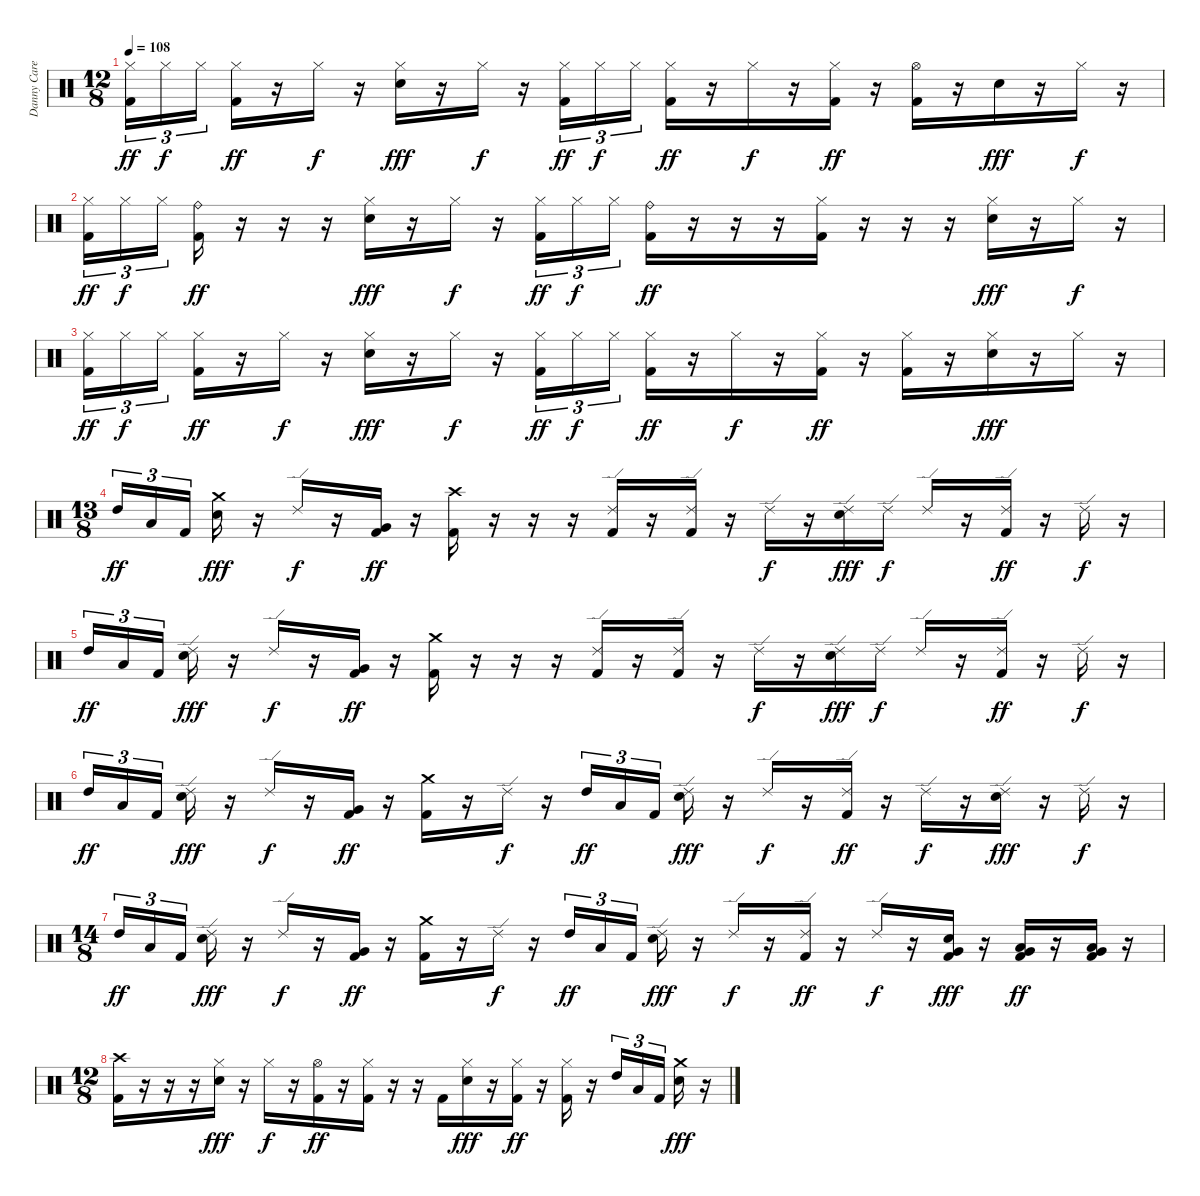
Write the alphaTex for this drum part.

\track ("Danny Carey" "Danny Care") {instrument percussion}
\staff {score}
\articulation defaults
\ts (12 8)
\tempo 108
\clef neutral
\ks c
("Hi-Hat (closed)" "Kick (hit) 2").16{tu (3 2) dy ff} "Hi-Hat (closed)".16{tu (3 2) dy f} "Hi-Hat (closed)".16{tu (3 2)} ("Hi-Hat (closed)" "Kick (hit) 2").16{dy ff} r.16 "Hi-Hat (closed)".16{dy f} r.16 ("Hi-Hat (closed)" "Electric Snare (hit)").16{dy fff} r.16 "Hi-Hat (closed)".16{dy f} r.16 ("Hi-Hat (closed)" "Kick (hit) 2").16{tu (3 2) dy ff} "Hi-Hat (closed)".16{tu (3 2) dy f} "Hi-Hat (closed)".16{tu (3 2)} ("Hi-Hat (closed)" "Kick (hit) 2").16{dy ff} r.16 "Hi-Hat (closed)".16{dy f} r.16 ("Hi-Hat (closed)" "Kick (hit) 2").16{dy ff} r.16 ("Hi-Hat (open)" "Kick (hit) 2").16 r.16 "Electric Snare (hit)".16{dy fff} r.16 "Hi-Hat (closed)".16{dy f} r.16 |
("Hi-Hat (closed)" "Kick (hit) 2").16{tu (3 2) dy ff} "Hi-Hat (closed)".16{tu (3 2) dy f} "Hi-Hat (closed)".16{tu (3 2)} ("Ride (bell)" "Kick (hit) 2").16{dy ff} r.16 r.16 r.16 ("Hi-Hat (closed)" "Electric Snare (hit)").16{dy fff} r.16 "Hi-Hat (closed)".16{dy f} r.16 ("Hi-Hat (closed)" "Kick (hit) 2").16{tu (3 2) dy ff} "Hi-Hat (closed)".16{tu (3 2) dy f} "Hi-Hat (closed)".16{tu (3 2)} ("Ride (bell)" "Kick (hit) 2").16{dy ff} r.16 r.16 r.16 ("Hi-Hat (closed)" "Kick (hit) 2").16 r.16 r.16 r.16 ("Hi-Hat (closed)" "Electric Snare (hit)").16{dy fff} r.16 "Hi-Hat (closed)".16{dy f} r.16 |
("Hi-Hat (closed)" "Kick (hit) 2").16{tu (3 2) dy ff} "Hi-Hat (closed)".16{tu (3 2) dy f} "Hi-Hat (closed)".16{tu (3 2)} ("Hi-Hat (closed)" "Kick (hit) 2").16{dy ff} r.16 "Hi-Hat (closed)".16{dy f} r.16 ("Hi-Hat (closed)" "Electric Snare (hit)").16{dy fff} r.16 "Hi-Hat (closed)".16{dy f} r.16 ("Hi-Hat (closed)" "Kick (hit) 2").16{tu (3 2) dy ff} "Hi-Hat (closed)".16{tu (3 2) dy f} "Hi-Hat (closed)".16{tu (3 2)} ("Hi-Hat (closed)" "Kick (hit) 2").16{dy ff} r.16 "Hi-Hat (closed)".16{dy f} r.16 ("Hi-Hat (closed)" "Kick (hit) 2").16{dy ff} r.16 ("Hi-Hat (closed)" "Kick (hit) 2").16 r.16 ("Hi-Hat (closed)" "Electric Snare (hit)").16{dy fff} r.16 "Hi-Hat (closed)".16 r.16 |
\ts (13 8)
"High Tom (hit)".16{tu (3 2) dy ff} "Low Tom (hit)".16{tu (3 2)} "Kick (hit) 2".16{tu (3 2)} ("Crash medium (hit)" "Electric Snare (hit)").16{dy fff} r.16 "Ride (edge) 2".16{dy f} r.16 ("Very Low Tom (hit)" "Kick (hit) 2").16{dy ff} r.16 ("Crash high (hit)" "Kick (hit) 2").16 r.16 r.16 r.16 ("Ride (edge) 2" "Kick (hit) 2").16 r.16 ("Ride (edge) 2" "Kick (hit) 2").16 r.16 "Ride (edge) 2".16{dy f} r.16 ("Ride (edge) 2" "Electric Snare (hit)").16{dy fff} "Ride (edge) 2".16{dy f} "Ride (edge) 2".16 r.16 ("Ride (edge) 2" "Kick (hit) 2").16{dy ff} r.16 "Ride (edge) 2".16{dy f} r.16 |
"High Tom (hit)".16{tu (3 2) dy ff} "Low Tom (hit)".16{tu (3 2)} "Kick (hit) 2".16{tu (3 2)} ("Ride (edge) 2" "Electric Snare (hit)").16{dy fff} r.16 "Ride (edge) 2".16{dy f} r.16 ("Very Low Tom (hit)" "Kick (hit) 2").16{dy ff} r.16 ("Crash medium (hit)" "Kick (hit) 2").16 r.16 r.16 r.16 ("Ride (edge) 2" "Kick (hit) 2").16 r.16 ("Ride (edge) 2" "Kick (hit) 2").16 r.16 "Ride (edge) 2".16{dy f} r.16 ("Ride (edge) 2" "Electric Snare (hit)").16{dy fff} "Ride (edge) 2".16{dy f} "Ride (edge) 2".16 r.16 ("Ride (edge) 2" "Kick (hit) 2").16{dy ff} r.16 "Ride (edge) 2".16{dy f} r.16 |
"High Tom (hit)".16{tu (3 2) dy ff} "Low Tom (hit)".16{tu (3 2)} "Kick (hit) 2".16{tu (3 2)} ("Ride (edge) 2" "Electric Snare (hit)").16{dy fff} r.16 "Ride (edge) 2".16{dy f} r.16 ("Very Low Tom (hit)" "Kick (hit) 2").16{dy ff} r.16 ("Crash medium (hit)" "Kick (hit) 2").16 r.16 "Ride (edge) 2".16{dy f} r.16 "High Tom (hit)".16{tu (3 2) dy ff} "Low Tom (hit)".16{tu (3 2)} "Kick (hit) 2".16{tu (3 2)} ("Ride (edge) 2" "Electric Snare (hit)").16{dy fff} r.16 "Ride (edge) 2".16{dy f} r.16 ("Ride (edge) 2" "Kick (hit) 2").16{dy ff} r.16 "Ride (edge) 2".16{dy f} r.16 ("Ride (edge) 2" "Electric Snare (hit)").16{dy fff} r.16 "Ride (edge) 2".16{dy f} r.16 |
\ts (14 8)
"High Tom (hit)".16{tu (3 2) dy ff} "Low Tom (hit)".16{tu (3 2)} "Kick (hit) 2".16{tu (3 2)} ("Ride (edge) 2" "Electric Snare (hit)").16{dy fff} r.16 "Ride (edge) 2".16{dy f} r.16 ("Very Low Tom (hit)" "Kick (hit) 2").16{dy ff} r.16 ("Crash medium (hit)" "Kick (hit) 2").16 r.16 "Ride (edge) 2".16{dy f} r.16 "High Tom (hit)".16{tu (3 2) dy ff} "Low Tom (hit)".16{tu (3 2)} "Kick (hit) 2".16{tu (3 2)} ("Ride (edge) 2" "Electric Snare (hit)").16{dy fff} r.16 "Ride (edge) 2".16{dy f} r.16 ("Ride (edge) 2" "Kick (hit) 2").16{dy ff} r.16 "Ride (edge) 2".16{dy f} r.16 ("Very Low Tom (hit)" "Kick (hit) 2" "Electric Snare (hit)").16{dy fff} r.16 ("Low Tom (hit)" "Very Low Tom (hit)" "Kick (hit) 2").16{dy ff} r.16 ("Very Low Tom (hit)" "Low Floor Tom (hit)" "Kick (hit) 2").16 r.16 |
\ts (12 8)
("Crash high (hit)" "Kick (hit) 2").16 r.16 r.16 r.16 ("Hi-Hat (closed)" "Electric Snare (hit)").16{dy fff} r.16 "Hi-Hat (closed)".16{dy f} r.16 ("Hi-Hat (open)" "Kick (hit) 2").16{dy ff} r.16 ("Hi-Hat (closed)" "Kick (hit) 2").16 r.16 r.16 "Kick (hit) 2".16 ("Hi-Hat (closed)" "Electric Snare (hit)").16{dy fff} r.16 ("Hi-Hat (closed)" "Kick (hit) 2").16{dy ff} r.16 ("Hi-Hat (closed)" "Kick (hit) 2").16 r.16 "High Tom (hit)".16{tu (3 2)} "Low Tom (hit)".16{tu (3 2)} "Kick (hit) 2".16{tu (3 2)} ("Crash medium (hit)" "Electric Snare (hit)").16{dy fff} r.16
